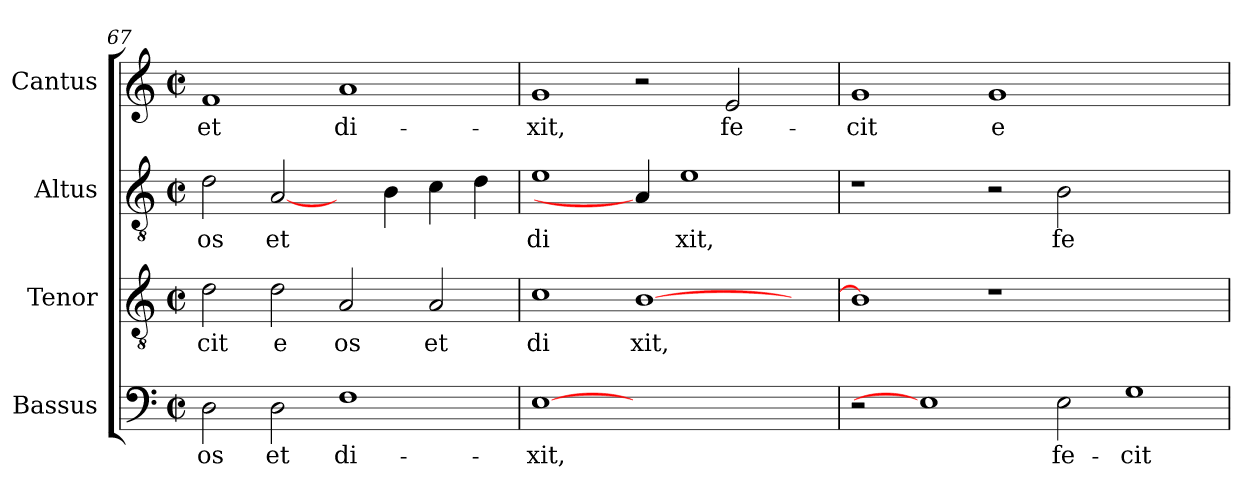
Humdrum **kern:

**kern	**text	**kern	**text	**kern	**text	**kern	**text
*part4	*part4	*part3	*part3	*part2	*part2	*part1	*part1
*staff4	*staff4	*staff3	*staff3	*staff2	*staff2	*staff1	*staff1
*I"Bassus	*	*I"Tenor	*	*I"Altus	*	*I"Cantus	*
!!LO:PB:g=z
*clefF4	*	*clefGv2	*	*clefGv2	*	*clefG2	*
*k[]	*	*k[]	*	*k[]	*	*k[]	*
*C:	*	*C:	*	*C:	*	*C:	*
*M2/2	*	*M2/2	*	*M2/2	*	*M2/2	*
*met(c|)	*	*met(c|)	*	*met(c|)	*	*met(c|)	*
=67	=67	=67	=67	=67	=67	=67	=67
!	!LO:LY:b:cj	!	!LO:LY:b:cj	!	!LO:LY:b:cj	!	!LO:LY:b:cj
2D\	-os	2d\	cit	2d\	os	1f	et
!	!LO:LY:b:cj	!	!LO:LY:b:cj	!	!LO:LY:b:cj	!	!
2D\	et	2d\	e	[2A/	et	.	.
!	!LO:LY:b:cj	!	!LO:LY:b:cj	!	!	!	!LO:LY:b:cj
1F	di-	2A/	os	4ryy	.	1a	di-
!	!	!	!	!	!LO:LY:b:cj	!	!
.	.	.	.	4B\	.	.	.
!	!	!	!LO:LY:b:cj	!	!LO:LY:b:cj	!	!
.	.	2A/	et	4c\	.	.	.
!	!	!	!	!	!LO:LY:b:cj	!	!
.	.	.	.	4d\	.	.	.
=68	=68	=68	=68	=68	=68	=68	=68
!	!LO:LY:b:cj	!	!LO:LY:b:cj	!	!LO:LY:b:cj	!	!LO:LY:b:cj
[1E	-xit,	1c	di	1e	di	1g	-xit,
!	!	!	!LO:LY:b:cj	!	!	!	!
1ryy	.	[>1B	xit,	4A/]	.	2r	.
!	!	!	!	!	!LO:LY:b:cj	!	!
.	.	.	.	1e	xit,	.	.
!	!	!	!	!	!	!	!LO:LY:b:cj
.	.	.	.	.	.	2e/	fe-
4ryy	.	4ryy	.	.	.	4ryy	.
=69	=69	=69	=69	=69	=69	=69	=69
!	!	!	!LO:LY:b:cj	!	!	!	!LO:LY:b:cj
2r	.	1B]	.	1r	.	1g	-cit
1E]	.	.	.	.	.	.	.
!	!	!	!	!	!	!	!LO:LY:b:cj
.	.	1r	.	2r	.	1g	e-
!	!LO:LY:b:cj	!	!	!	!LO:LY:b:cj	!	!
2E\	fe-	.	.	2B\	fe	.	.
!	!LO:LY:b:cj	!	!	!	!	!	!
1G	-cit	1ryy	.	1ryy	.	1ryy	.
=	=	=	=	=	=	=	=
*-	*-	*-	*-	*-	*-	*-	*-
